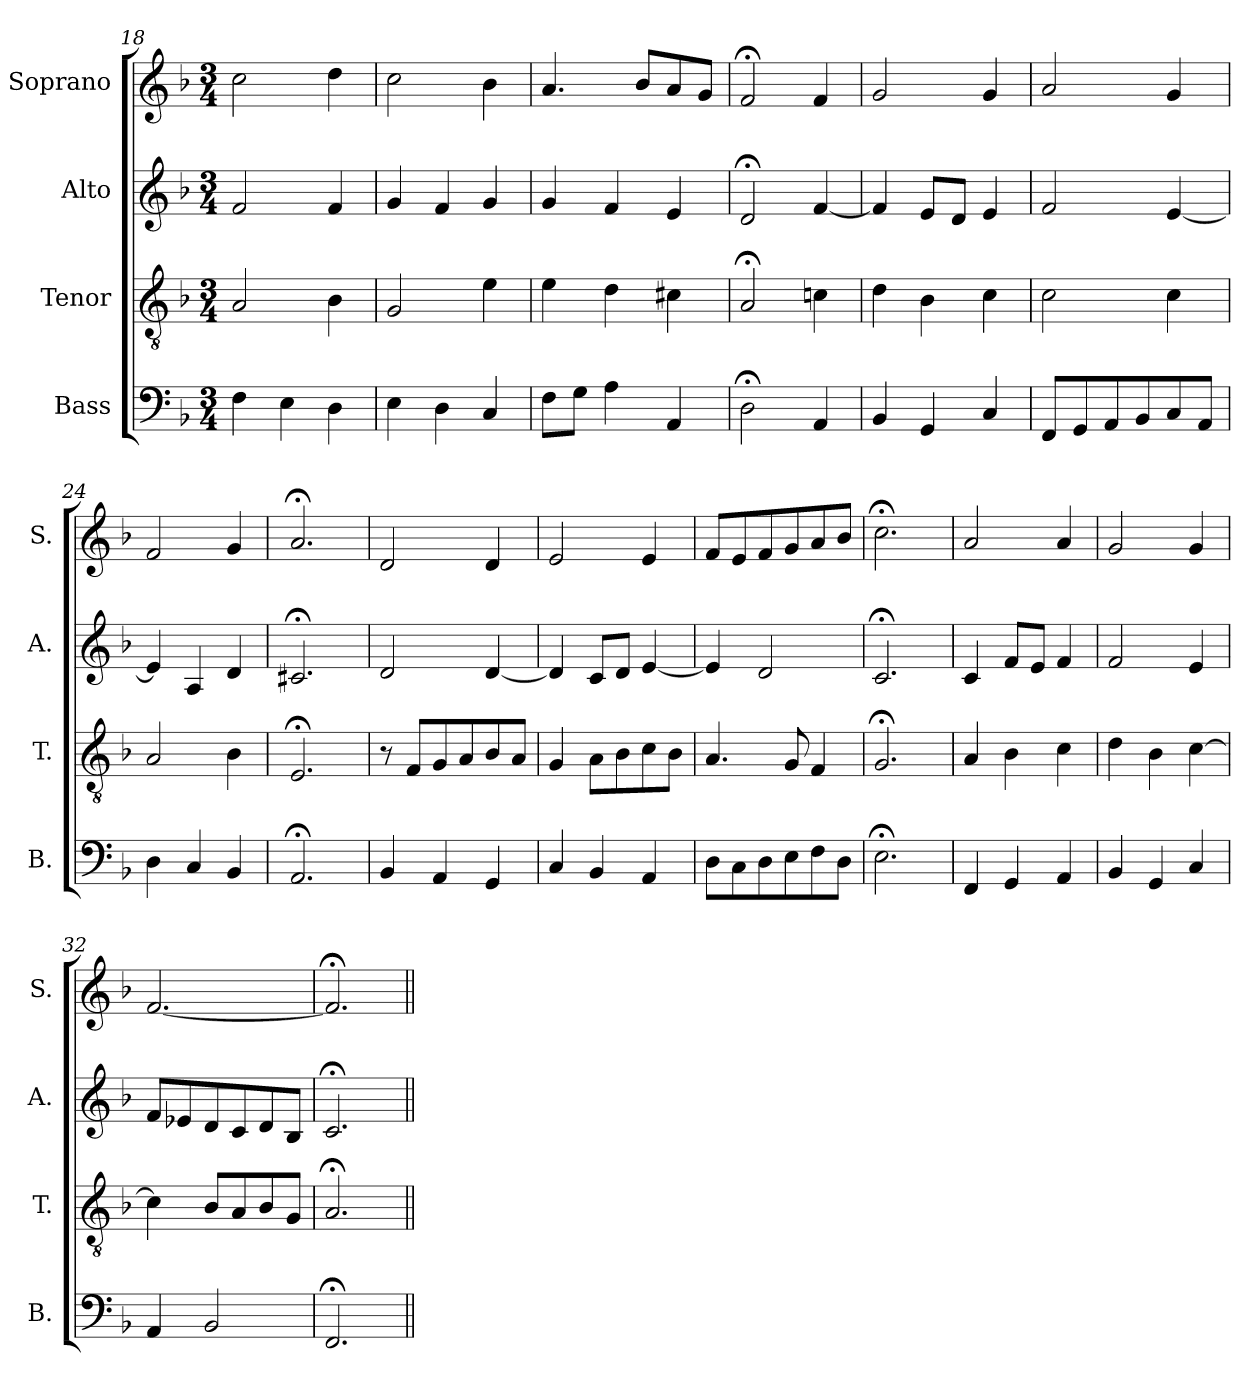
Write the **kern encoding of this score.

**kern	**kern	**kern	**kern
*part4	*part3	*part2	*part1
*staff4	*staff3	*staff2	*staff1
*I"Bass	*I"Tenor	*I"Alto	*I"Soprano
*I'B.	*I'T.	*I'A.	*I'S.
*clefF4	*clefGv2	*clefG2	*clefG2
*	*ITrd7c12	*	*
*k[b-]	*k[b-]	*k[b-]	*k[b-]
*F:	*F:	*F:	*F:
*M3/4	*M3/4	*M3/4	*M3/4
=18	=18	=18	=18
4F\	2AA/	2f/	2cc\
4E\	.	.	.
4D\	4BB-\	4f/	4dd\
=19	=19	=19	=19
4E\	2GG/	4g/	2cc\
4D\	.	4f/	.
4C/	4E\	4g/	4b-\
=20	=20	=20	=20
8F\L	4E\	4g/	4.a/
8G\J	.	.	.
4A\	4D\	4f/	.
.	.	.	8b-/L
4AA/	4C#X\	4e/	8a/
.	.	.	8g/J
=21	=21	=21	=21
2D;<\	2AA;</	2d;</	2f;</
4AA/	4Cn\	[4f/	4f/
!!LO:LB:g=z
=22	=22	=22	=22
4BB-/	4D\	4f/]	2g/
4GG/	4BB-\	8e/L	.
.	.	8d/J	.
4C/	4C\	4e/	4g/
=23	=23	=23	=23
8FF/L	2C\	2f/	2a/
8GG/	.	.	.
8AA/	.	.	.
8BB-/	.	.	.
8C/	4C\	[4e/	4g/
8AA/J	.	.	.
=24	=24	=24	=24
4D\	2AA/	4e/]	2f/
4C/	.	4A/	.
4BB-/	4BB-\	4d/	4g/
=25	=25	=25	=25
2.AA;</	2.EE;</	2.c#X;</	2.a;</
=26	=26	=26	=26
4BB-/	8r	2d/	2d/
.	8FF/L	.	.
4AA/	8GG/	.	.
.	8AA/	.	.
4GG/	8BB-/	[4d/	4d/
.	8AA/J	.	.
=27	=27	=27	=27
4C/	4GG/	4d/]	2e/
4BB-/	8AA\L	8c/L	.
.	8BB-\	8d/J	.
4AA/	8C\	[4e/	4e/
.	8BB-\J	.	.
!!LO:LB:g=z
=28	=28	=28	=28
8D\L	4.AA/	4e/]	8f/L
8C\	.	.	8e/
8D\	.	2d/	8f/
8E\	8GG/	.	8g/
8F\	4FF/	.	8a/
8D\J	.	.	8b-/J
=29	=29	=29	=29
2.E;<\	2.GG;</	2.c;</	2.cc;<\
=30	=30	=30	=30
4FF/	4AA/	4c/	2a/
4GG/	4BB-\	8f/L	.
.	.	8e/J	.
4AA/	4C\	4f/	4a/
=31	=31	=31	=31
4BB-/	4D\	2f/	2g/
4GG/	4BB-\	.	.
4C/	[4C\	4e/	4g/
=32	=32	=32	=32
4AA/	4C\]	8f/L	[2.f/
.	.	8e-X/	.
2BB-/	8BB-/L	8d/	.
.	8AA/	8c/	.
.	8BB-/	8d/	.
.	8GG/J	8B-/J	.
=33	=33	=33	=33
2.FF;</	2.AA;</	2.c;</	2.f;</]
=||	=||	=||	=||
*-	*-	*-	*-
